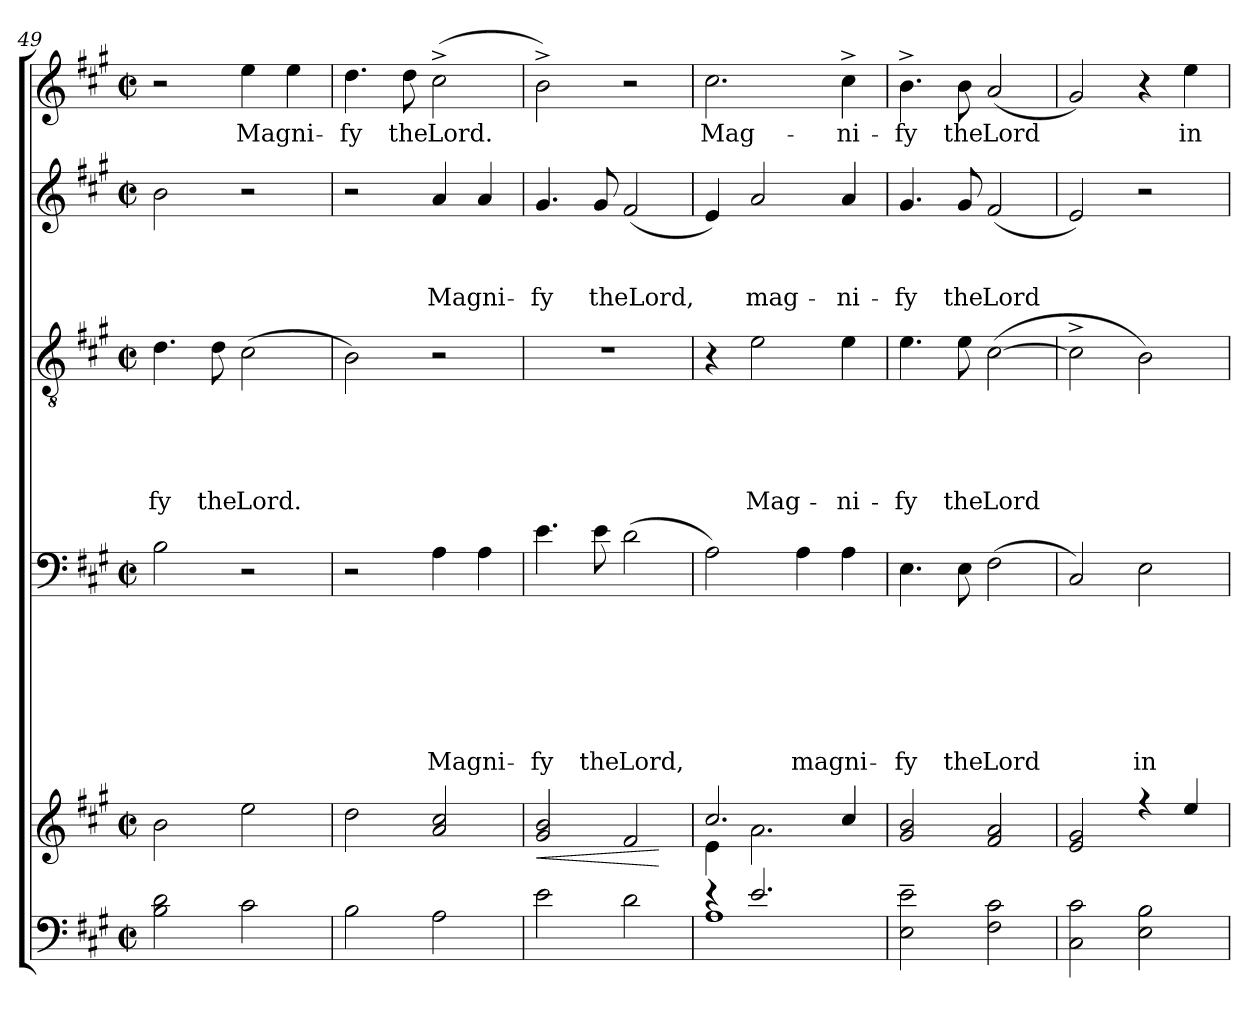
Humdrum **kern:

**kern	**kern	**dynam	**kern	**text	**text	**text	**text	**text	**text	**text	**kern	**text	**text	**text	**text	**text	**kern	**text	**text	**text	**kern	**text
*part6	*part5	*part5	*part4	*part4	*part4	*part4	*part4	*part4	*part4	*part4	*part3	*part3	*part3	*part3	*part3	*part3	*part2	*part2	*part2	*part2	*part1	*part1
*staff6	*staff5	*staff5	*staff4	*staff4	*staff4	*staff4	*staff4	*staff4	*staff4	*staff4	*staff3	*staff3	*staff3	*staff3	*staff3	*staff3	*staff2	*staff2	*staff2	*staff2	*staff1	*staff1
*clefF4	*clefG2	*	*clefF4	*	*	*	*	*	*	*	*clefGv2	*	*	*	*	*	*clefG2	*	*	*	*clefG2	*
*k[f#c#g#]	*k[f#c#g#]	*	*k[f#c#g#]	*	*	*	*	*	*	*	*k[f#c#g#]	*	*	*	*	*	*k[f#c#g#]	*	*	*	*k[f#c#g#]	*
*A:	*A:	*	*A:	*	*	*	*	*	*	*	*A:	*	*	*	*	*	*A:	*	*	*	*A:	*
*M2/2	*M2/2	*	*M2/2	*	*	*	*	*	*	*	*M2/2	*	*	*	*	*	*M2/2	*	*	*	*M2/2	*
*met(c|)	*met(c|)	*	*met(c|)	*	*	*	*	*	*	*	*met(c|)	*	*	*	*	*	*met(c|)	*	*	*	*met(c|)	*
=49	=49	=49	=49	=49	=49	=49	=49	=49	=49	=49	=49	=49	=49	=49	=49	=49	=49	=49	=49	=49	=49	=49
!	!	!	!	!	!	!	!	!	!	!	!	!	!	!	!	!LO:LY:b	!	!	!	!	!	!
2B\ 2d\	2b\	.	2B\	.	.	.	.	.	.	.	4.d\	.	.	.	.	-fy	2b\	.	.	.	2r	.
!	!	!	!	!	!	!	!	!	!	!	!	!	!	!	!	!LO:LY:b	!	!	!	!	!	!
.	.	.	.	.	.	.	.	.	.	.	8d\	.	.	.	.	the	.	.	.	.	.	.
!	!	!	!	!	!	!	!	!	!	!	!	!	!	!	!	!LO:LY:b	!	!	!	!	!	!LO:LY:b
2c#\	2ee\	.	2r	.	.	.	.	.	.	.	(>2c#\	.	.	.	.	Lord.	2r	.	.	.	4ee\	Magni-
.	.	.	.	.	.	.	.	.	.	.	.	.	.	.	.	.	.	.	.	.	4ee\	.
!!LO:PB:g=z
=50	=50	=50	=50	=50	=50	=50	=50	=50	=50	=50	=50	=50	=50	=50	=50	=50	=50	=50	=50	=50	=50	=50
!	!	!	!	!	!	!	!	!	!	!	!	!	!	!	!	!	!	!	!	!	!	!LO:LY:b
2B\	2dd\	.	2r	.	.	.	.	.	.	.	2B\)	.	.	.	.	.	2r	.	.	.	4.dd\	-fy
!	!	!	!	!	!	!	!	!	!	!	!	!	!	!	!	!	!	!	!	!	!	!LO:LY:b
.	.	.	.	.	.	.	.	.	.	.	.	.	.	.	.	.	.	.	.	.	8dd\	the
!	!	!	!	!	!	!	!	!	!	!LO:LY:b	!	!	!	!	!	!	!	!	!	!LO:LY:b	!	!LO:LY:b
2A\	2a/ 2cc#/	.	4A\	.	.	.	.	.	.	Magni-	2r	.	.	.	.	.	4a/	.	.	Magni-	(>2cc#^>\	Lord.
.	.	.	4A\	.	.	.	.	.	.	.	.	.	.	.	.	.	4a/	.	.	.	.	.
=51	=51	=51	=51	=51	=51	=51	=51	=51	=51	=51	=51	=51	=51	=51	=51	=51	=51	=51	=51	=51	=51	=51
!	!	!LO:HP:b	!	!	!	!	!	!	!	!LO:LY:b	!	!	!	!	!	!	!	!	!	!LO:LY:b	!	!
2e\	2g#/ 2b/	<	4.e\	.	.	.	.	.	.	-fy	1r	.	.	.	.	.	4.g#/	.	.	-fy	2b^>\)	.
!	!	!	!	!	!	!	!	!	!	!LO:LY:b	!	!	!	!	!	!	!	!	!	!LO:LY:b	!	!
.	.	.	8e\	.	.	.	.	.	.	the	.	.	.	.	.	.	8g#/	.	.	theLord,	.	.
!	!	!	!	!	!	!	!	!	!	!LO:LY:b	!	!	!	!	!	!	!	!	!	!	!	!
2d\	2f#/	.	(>2d\	.	.	.	.	.	.	Lord,	.	.	.	.	.	.	(<2f#/	.	.	.	2r	.
.	.	[	.	.	.	.	.	.	.	.	.	.	.	.	.	.	.	.	.	.	.	.
=52	=52	=52	=52	=52	=52	=52	=52	=52	=52	=52	=52	=52	=52	=52	=52	=52	=52	=52	=52	=52	=52	=52
*^	*^	*	*	*	*	*	*	*	*	*	*	*	*	*	*	*	*	*	*	*	*	*
!	!	!	!	!	!	!	!	!	!	!	!	!	!	!	!	!	!	!	!	!	!	!	!	!LO:LY:b
1A	4rd	2.cc#/	4e\	.	2A\)	.	.	.	.	.	.	.	4r	.	.	.	.	.	4e/)	.	.	.	2.cc#\	Mag-
!	!	!	!	!	!	!	!	!	!	!	!	!	!	!	!	!	!	!LO:LY:b	!	!	!	!LO:LY:b	!	!
.	2.e/	.	2.a\	.	.	.	.	.	.	.	.	.	2e\	.	.	.	.	Mag-	2a/	.	.	mag-	.	.
!	!	!	!	!	!	!	!	!	!	!	!	!LO:LY:b	!	!	!	!	!	!	!	!	!	!	!	!
.	.	.	.	.	4A\	.	.	.	.	.	.	magni-	.	.	.	.	.	.	.	.	.	.	.	.
!	!	!	!	!	!	!	!	!	!	!	!	!	!	!	!	!	!	!LO:LY:b	!	!	!	!LO:LY:b	!	!LO:LY:b
.	.	4cc#/	.	.	4A\	.	.	.	.	.	.	.	4e\	.	.	.	.	-ni-	4a/	.	.	-ni-	4cc#^>\	-ni-
*v	*v	*	*	*	*	*	*	*	*	*	*	*	*	*	*	*	*	*	*	*	*	*	*	*
*	*v	*v	*	*	*	*	*	*	*	*	*	*	*	*	*	*	*	*	*	*	*	*	*
=53	=53	=53	=53	=53	=53	=53	=53	=53	=53	=53	=53	=53	=53	=53	=53	=53	=53	=53	=53	=53	=53	=53
!	!	!	!	!	!	!	!	!	!	!LO:LY:b	!	!	!	!	!	!LO:LY:b	!	!	!	!LO:LY:b	!	!LO:LY:b
2E\~> 2e\~>	2g#/ 2b/	.	4.E\	.	.	.	.	.	.	-fy	4.e\	.	.	.	.	-fy	4.g#/	.	.	-fy	4.b^>\	-fy
!	!	!	!	!	!	!	!	!	!	!LO:LY:b	!	!	!	!	!	!LO:LY:b	!	!	!	!LO:LY:b	!	!LO:LY:b
.	.	.	8E\	.	.	.	.	.	.	the	8e\	.	.	.	.	the	8g#/	.	.	the	8b\	the
!	!	!	!	!	!	!	!	!	!	!LO:LY:b	!	!	!	!	!	!LO:LY:b	!	!	!	!LO:LY:b	!	!LO:LY:b
2F#\ 2c#\	2f#/ 2a/	.	(>2F#\	.	.	.	.	.	.	Lord	(>[<2c#\	.	.	.	.	Lord	(<2f#/	.	.	Lord	(<2a/	Lord
!!LO:LB:g=z
=54	=54	=54	=54	=54	=54	=54	=54	=54	=54	=54	=54	=54	=54	=54	=54	=54	=54	=54	=54	=54	=54	=54
2C#\ 2c#\	2e/ 2g#/	.	2C#/)	.	.	.	.	.	.	.	2c#^>\]	.	.	.	.	.	2e/)	.	.	.	2g#/)	.
!	!	!	!	!	!	!	!	!	!	!LO:LY:b	!	!	!	!	!	!	!	!	!	!	!	!
2E\ 2B\	4ree	.	2E\	.	.	.	.	.	.	in	2B\)	.	.	.	.	.	2r	.	.	.	4r	.
!	!	!	!	!	!	!	!	!	!	!	!	!	!	!	!	!	!	!	!	!	!	!LO:LY:b
.	4ee/	.	.	.	.	.	.	.	.	.	.	.	.	.	.	.	.	.	.	.	4ee\	in
=	=	=	=	=	=	=	=	=	=	=	=	=	=	=	=	=	=	=	=	=	=	=
*-	*-	*-	*-	*-	*-	*-	*-	*-	*-	*-	*-	*-	*-	*-	*-	*-	*-	*-	*-	*-	*-	*-
